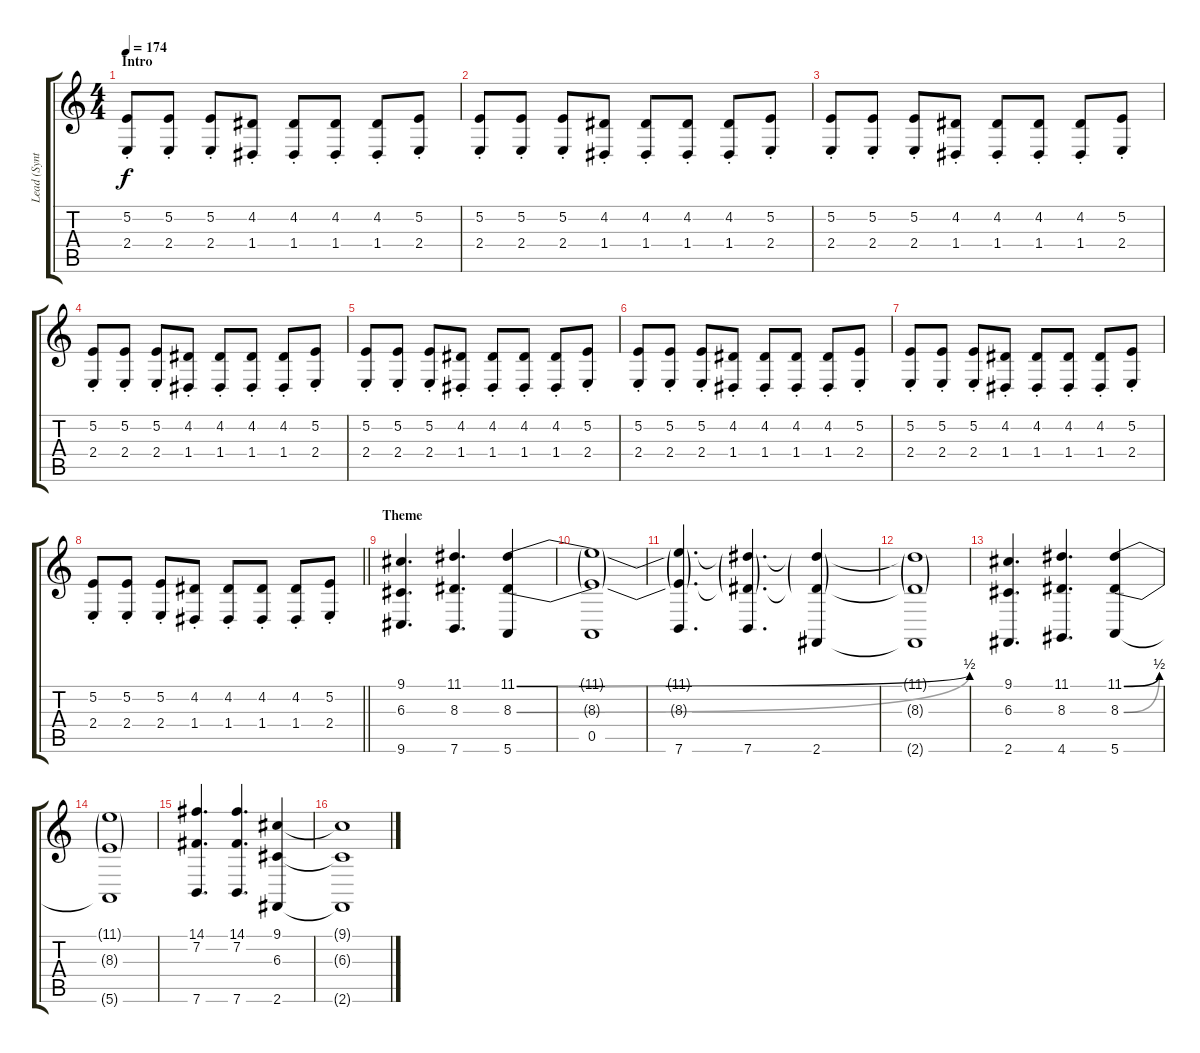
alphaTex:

\track ("Lead (Synth)" "Lead (Synt") {instrument lead2sawtooth}
\staff {score tabs}
\tuning (E4 B3 G3 D3 A2 E2) {hide}
\ts (4 4)
\section ("" "Intro")
\tempo 174
\clef g2
\ks c
(5.2{st} 2.4{st}).8{dy f instrument lead2sawtooth} (5.2{st} 2.4{st}).8 (5.2{st} 2.4{st}).8 (4.2{st} 1.4{st}).8 (4.2{st} 1.4{st}).8 (4.2{st} 1.4{st}).8 (4.2{st} 1.4{st}).8 (5.2{st} 2.4{st}).8 |
(5.2{st} 2.4{st}).8 (5.2{st} 2.4{st}).8 (5.2{st} 2.4{st}).8 (4.2{st} 1.4{st}).8 (4.2{st} 1.4{st}).8 (4.2{st} 1.4{st}).8 (4.2{st} 1.4{st}).8 (5.2{st} 2.4{st}).8 |
(5.2{st} 2.4{st}).8 (5.2{st} 2.4{st}).8 (5.2{st} 2.4{st}).8 (4.2{st} 1.4{st}).8 (4.2{st} 1.4{st}).8 (4.2{st} 1.4{st}).8 (4.2{st} 1.4{st}).8 (5.2{st} 2.4{st}).8 |
(5.2{st} 2.4{st}).8 (5.2{st} 2.4{st}).8 (5.2{st} 2.4{st}).8 (4.2{st} 1.4{st}).8 (4.2{st} 1.4{st}).8 (4.2{st} 1.4{st}).8 (4.2{st} 1.4{st}).8 (5.2{st} 2.4{st}).8 |
(5.2{st} 2.4{st}).8 (5.2{st} 2.4{st}).8 (5.2{st} 2.4{st}).8 (4.2{st} 1.4{st}).8 (4.2{st} 1.4{st}).8 (4.2{st} 1.4{st}).8 (4.2{st} 1.4{st}).8 (5.2{st} 2.4{st}).8 |
(5.2{st} 2.4{st}).8 (5.2{st} 2.4{st}).8 (5.2{st} 2.4{st}).8 (4.2{st} 1.4{st}).8 (4.2{st} 1.4{st}).8 (4.2{st} 1.4{st}).8 (4.2{st} 1.4{st}).8 (5.2{st} 2.4{st}).8 |
(5.2{st} 2.4{st}).8 (5.2{st} 2.4{st}).8 (5.2{st} 2.4{st}).8 (4.2{st} 1.4{st}).8 (4.2{st} 1.4{st}).8 (4.2{st} 1.4{st}).8 (4.2{st} 1.4{st}).8 (5.2{st} 2.4{st}).8 |
\barLineRight lightlight
(5.2{st} 2.4{st}).8 (5.2{st} 2.4{st}).8 (5.2{st} 2.4{st}).8 (4.2{st} 1.4{st}).8 (4.2{st} 1.4{st}).8 (4.2{st} 1.4{st}).8 (4.2{st} 1.4{st}).8 (5.2{st} 2.4{st}).8 |
\section ("" "Theme")
(9.1 6.3 9.6).4{d} (11.1 8.3 7.6).4{d} (11.1{be (bend 0 0 60 2)} 8.3{be (bend 0 0 60 2)} 5.6).4 |
(11.1{t} 8.3{t} 0.5).1 |
(11.1{t} 8.3{t} 7.6).4{d} (11.1{t} 8.3{t} 7.6).4{d} (11.1{t} 8.3{t} 2.6).4 |
(11.1{t} 8.3{t} 2.6{t}).1 |
(9.1 6.3 2.6).4{d} (11.1 8.3 4.6).4{d} (11.1{be (bend 0 0 60 2)} 8.3{be (bend 0 0 60 2)} 5.6).4 |
(11.1{t} 8.3{t} 5.6{t}).1 |
(14.1 7.2 7.6).4{d} (14.1 7.2 7.6).4{d} (9.1 6.3 2.6).4 |
(9.1{t} 6.3{t} 2.6{t}).1
